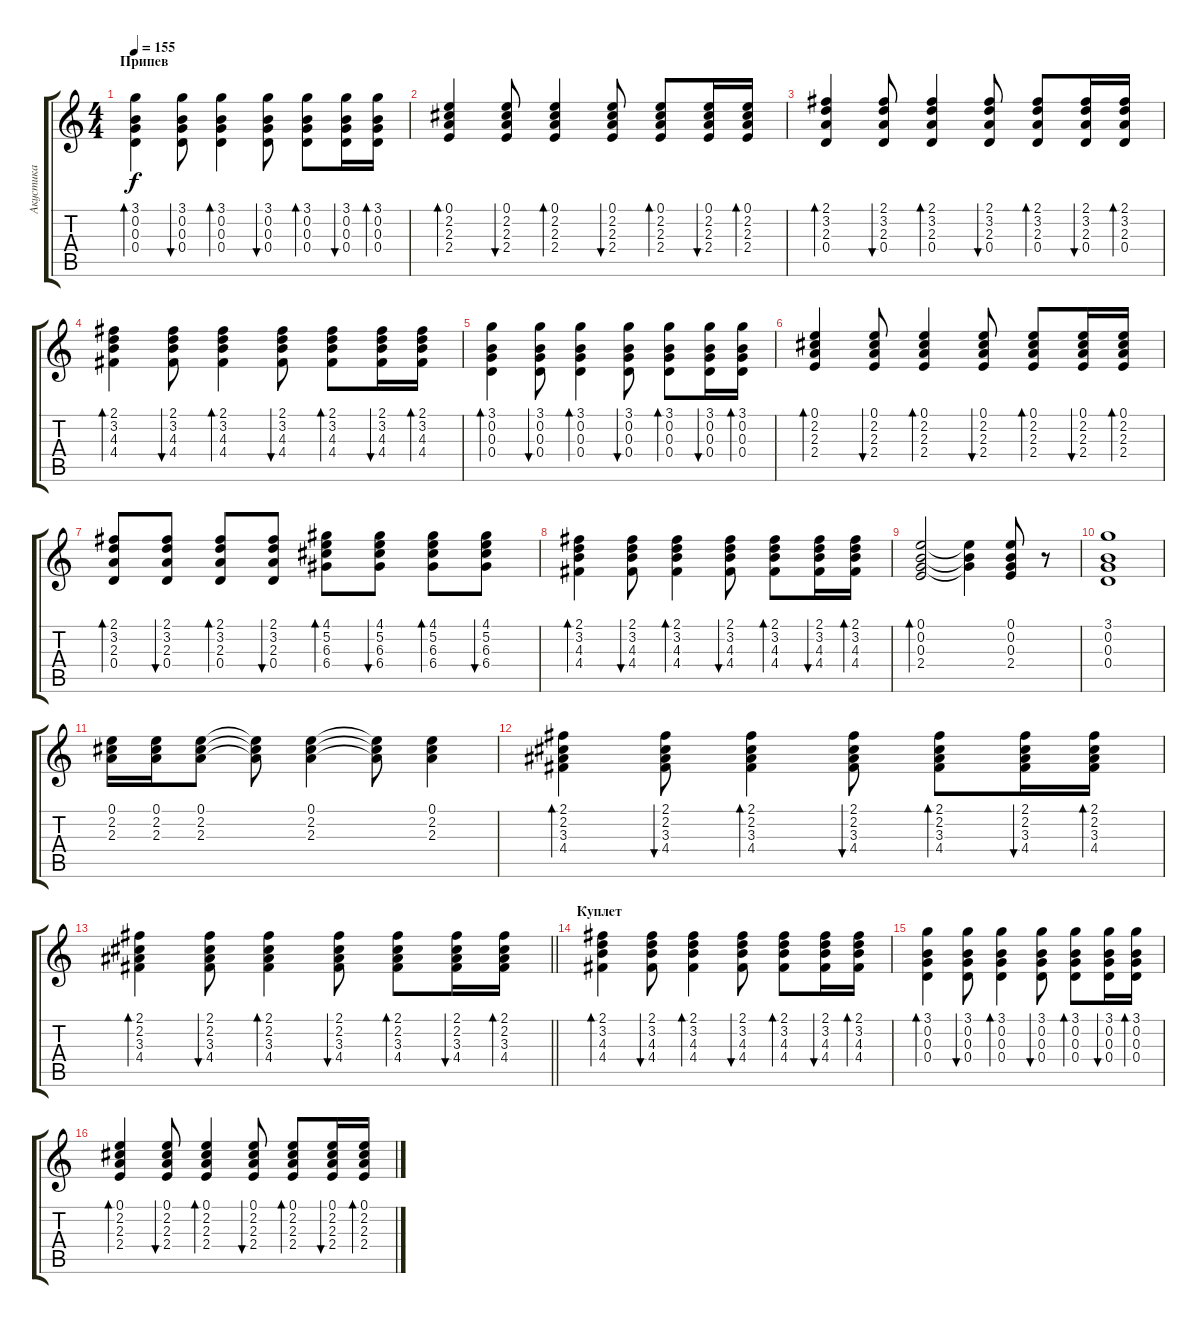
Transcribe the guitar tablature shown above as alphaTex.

\track ("Акустика" "Акустика") {instrument acousticguitarsteel}
\staff {score tabs}
\tuning (E4 B3 G3 D3 A2 E2) {hide}
\ts (4 4)
\section ("" "Припев")
\tempo 155
\clef g2
\ks c
(3.1 0.2 0.3 0.4).4{bd 60 dy f} (3.1 0.2 0.3 0.4).8{bu 60} (3.1 0.2 0.3 0.4).4{bd 60} (3.1 0.2 0.3 0.4).8{bu 60} (3.1 0.2 0.3 0.4).8{bd 60} (3.1 0.2 0.3 0.4).16{bu 60} (3.1 0.2 0.3 0.4).16{bd 60} |
(0.1 2.2 2.3 2.4).4{bd 60} (0.1 2.2 2.3 2.4).8{bu 60} (0.1 2.2 2.3 2.4).4{bd 60} (0.1 2.2 2.3 2.4).8{bu 60} (0.1 2.2 2.3 2.4).8{bd 60} (0.1 2.2 2.3 2.4).16{bu 60} (0.1 2.2 2.3 2.4).16{bd 60} |
(2.1 3.2 2.3 0.4).4{bd 60} (2.1 3.2 2.3 0.4).8{bu 60} (2.1 3.2 2.3 0.4).4{bd 60} (2.1 3.2 2.3 0.4).8{bu 60} (2.1 3.2 2.3 0.4).8{bd 60} (2.1 3.2 2.3 0.4).16{bu 60} (2.1 3.2 2.3 0.4).16{bd 60} |
(2.1 3.2 4.3 4.4).4{bd 60} (2.1 3.2 4.3 4.4).8{bu 60} (2.1 3.2 4.3 4.4).4{bd 60} (2.1 3.2 4.3 4.4).8{bu 60} (2.1 3.2 4.3 4.4).8{bd 60} (2.1 3.2 4.3 4.4).16{bu 60} (2.1 3.2 4.3 4.4).16{bd 60} |
(3.1 0.2 0.3 0.4).4{bd 60} (3.1 0.2 0.3 0.4).8{bu 60} (3.1 0.2 0.3 0.4).4{bd 60} (3.1 0.2 0.3 0.4).8{bu 60} (3.1 0.2 0.3 0.4).8{bd 60} (3.1 0.2 0.3 0.4).16{bu 60} (3.1 0.2 0.3 0.4).16{bd 60} |
(0.1 2.2 2.3 2.4).4{bd 60} (0.1 2.2 2.3 2.4).8{bu 60} (0.1 2.2 2.3 2.4).4{bd 60} (0.1 2.2 2.3 2.4).8{bu 60} (0.1 2.2 2.3 2.4).8{bd 60} (0.1 2.2 2.3 2.4).16{bu 60} (0.1 2.2 2.3 2.4).16{bd 60} |
(2.1 3.2 2.3 0.4).8{bd 60} (2.1 3.2 2.3 0.4).8{bu 60} (2.1 3.2 2.3 0.4).8{bd 60} (2.1 3.2 2.3 0.4).8{bu 60} (4.1 5.2 6.3 6.4).8{bd 60} (4.1 5.2 6.3 6.4).8{bu 60} (4.1 5.2 6.3 6.4).8{bd 60} (4.1 5.2 6.3 6.4).8{bu 60} |
(2.1 3.2 4.3 4.4).4{bd 60} (2.1 3.2 4.3 4.4).8{bu 60} (2.1 3.2 4.3 4.4).4{bd 60} (2.1 3.2 4.3 4.4).8{bu 60} (2.1 3.2 4.3 4.4).8{bd 60} (2.1 3.2 4.3 4.4).16{bu 60} (2.1 3.2 4.3 4.4).16{bd 60} |
(0.1 0.2 0.3 2.4).2{bd 120} (0.1{t} 0.2{t} 0.3{t}).4 (0.1 0.2 0.3 2.4).8 r.8 |
(3.1 0.2 0.3 0.4).1 |
(0.1 2.2 2.3).16 (0.1 2.2 2.3).16 (0.1 2.2 2.3).8 (0.1{t} 2.2{t} 2.3{t}).8 (0.1 2.2 2.3).4 (0.1{t} 2.2{t} 2.3{t}).8 (0.1 2.2 2.3).4 |
(2.1 2.2 3.3 4.4).4{bd 60} (2.1 2.2 3.3 4.4).8{bu 60} (2.1 2.2 3.3 4.4).4{bd 60} (2.1 2.2 3.3 4.4).8{bu 60} (2.1 2.2 3.3 4.4).8{bd 60} (2.1 2.2 3.3 4.4).16{bu 60} (2.1 2.2 3.3 4.4).16{bd 60} |
\barLineRight lightlight
(2.1 2.2 3.3 4.4).4{bd 60} (2.1 2.2 3.3 4.4).8{bu 60} (2.1 2.2 3.3 4.4).4{bd 60} (2.1 2.2 3.3 4.4).8{bu 60} (2.1 2.2 3.3 4.4).8{bd 60} (2.1 2.2 3.3 4.4).16{bu 60} (2.1 2.2 3.3 4.4).16{bd 60} |
\section ("" "Куплет")
(2.1 3.2 4.3 4.4).4{bd 60} (2.1 3.2 4.3 4.4).8{bu 60} (2.1 3.2 4.3 4.4).4{bd 60} (2.1 3.2 4.3 4.4).8{bu 60} (2.1 3.2 4.3 4.4).8{bd 60} (2.1 3.2 4.3 4.4).16{bu 60} (2.1 3.2 4.3 4.4).16{bd 60} |
(3.1 0.2 0.3 0.4).4{bd 60} (3.1 0.2 0.3 0.4).8{bu 60} (3.1 0.2 0.3 0.4).4{bd 60} (3.1 0.2 0.3 0.4).8{bu 60} (3.1 0.2 0.3 0.4).8{bd 60} (3.1 0.2 0.3 0.4).16{bu 60} (3.1 0.2 0.3 0.4).16{bd 60} |
(0.1 2.2 2.3 2.4).4{bd 60} (0.1 2.2 2.3 2.4).8{bu 60} (0.1 2.2 2.3 2.4).4{bd 60} (0.1 2.2 2.3 2.4).8{bu 60} (0.1 2.2 2.3 2.4).8{bd 60} (0.1 2.2 2.3 2.4).16{bu 60} (0.1 2.2 2.3 2.4).16{bd 60}
